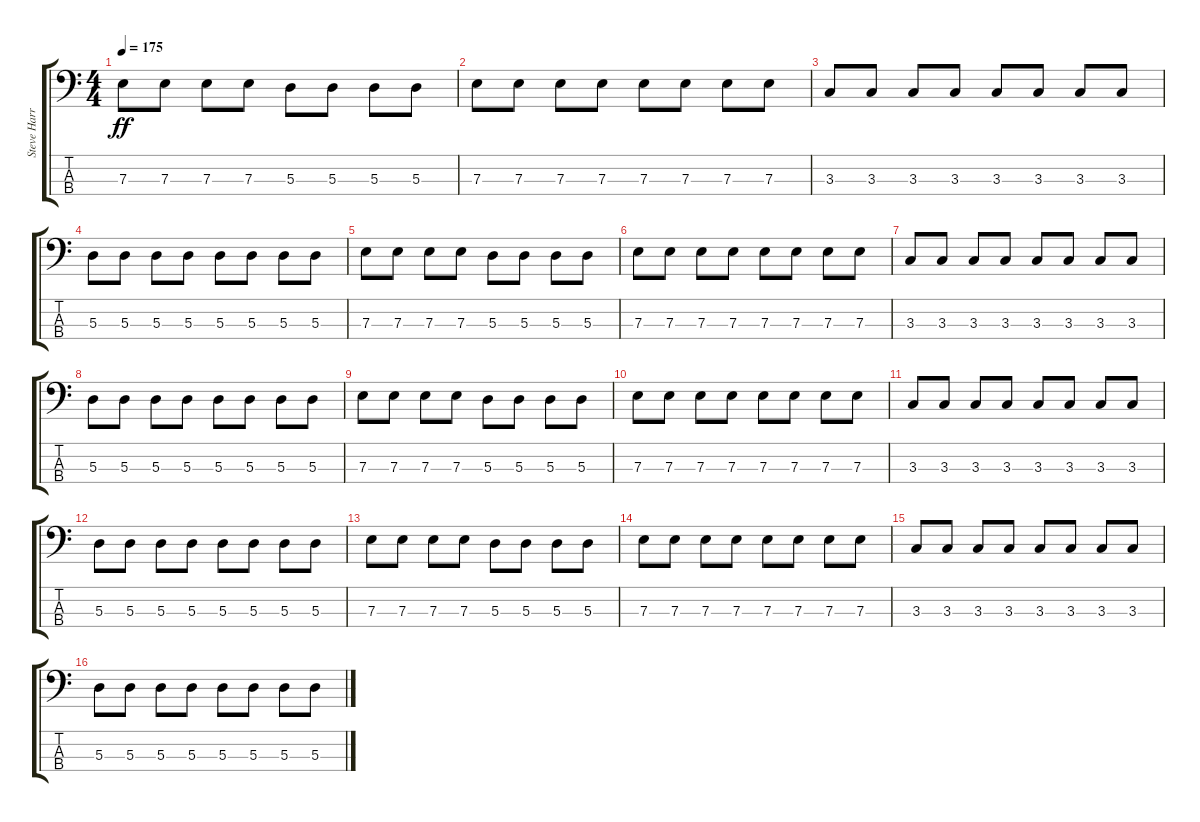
\track ("Steve Harris" "Steve Harr") {instrument electricbassfinger}
\staff {score tabs}
\tuning (G2 D2 A1 E1) {hide}
\ts (4 4)
\tempo 175
\clef f4
\ks c
7.3.8{dy ff} 7.3.8 7.3.8 7.3.8 5.3.8 5.3.8 5.3.8 5.3.8 |
7.3.8 7.3.8 7.3.8 7.3.8 7.3.8 7.3.8 7.3.8 7.3.8 |
3.3.8 3.3.8 3.3.8 3.3.8 3.3.8 3.3.8 3.3.8 3.3.8 |
5.3.8 5.3.8 5.3.8 5.3.8 5.3.8 5.3.8 5.3.8 5.3.8 |
7.3.8 7.3.8 7.3.8 7.3.8 5.3.8 5.3.8 5.3.8 5.3.8 |
7.3.8 7.3.8 7.3.8 7.3.8 7.3.8 7.3.8 7.3.8 7.3.8 |
3.3.8 3.3.8 3.3.8 3.3.8 3.3.8 3.3.8 3.3.8 3.3.8 |
5.3.8 5.3.8 5.3.8 5.3.8 5.3.8 5.3.8 5.3.8 5.3.8 |
7.3.8 7.3.8 7.3.8 7.3.8 5.3.8 5.3.8 5.3.8 5.3.8 |
7.3.8 7.3.8 7.3.8 7.3.8 7.3.8 7.3.8 7.3.8 7.3.8 |
3.3.8 3.3.8 3.3.8 3.3.8 3.3.8 3.3.8 3.3.8 3.3.8 |
5.3.8 5.3.8 5.3.8 5.3.8 5.3.8 5.3.8 5.3.8 5.3.8 |
7.3.8 7.3.8 7.3.8 7.3.8 5.3.8 5.3.8 5.3.8 5.3.8 |
7.3.8 7.3.8 7.3.8 7.3.8 7.3.8 7.3.8 7.3.8 7.3.8 |
3.3.8 3.3.8 3.3.8 3.3.8 3.3.8 3.3.8 3.3.8 3.3.8 |
5.3.8 5.3.8 5.3.8 5.3.8 5.3.8 5.3.8 5.3.8 5.3.8
